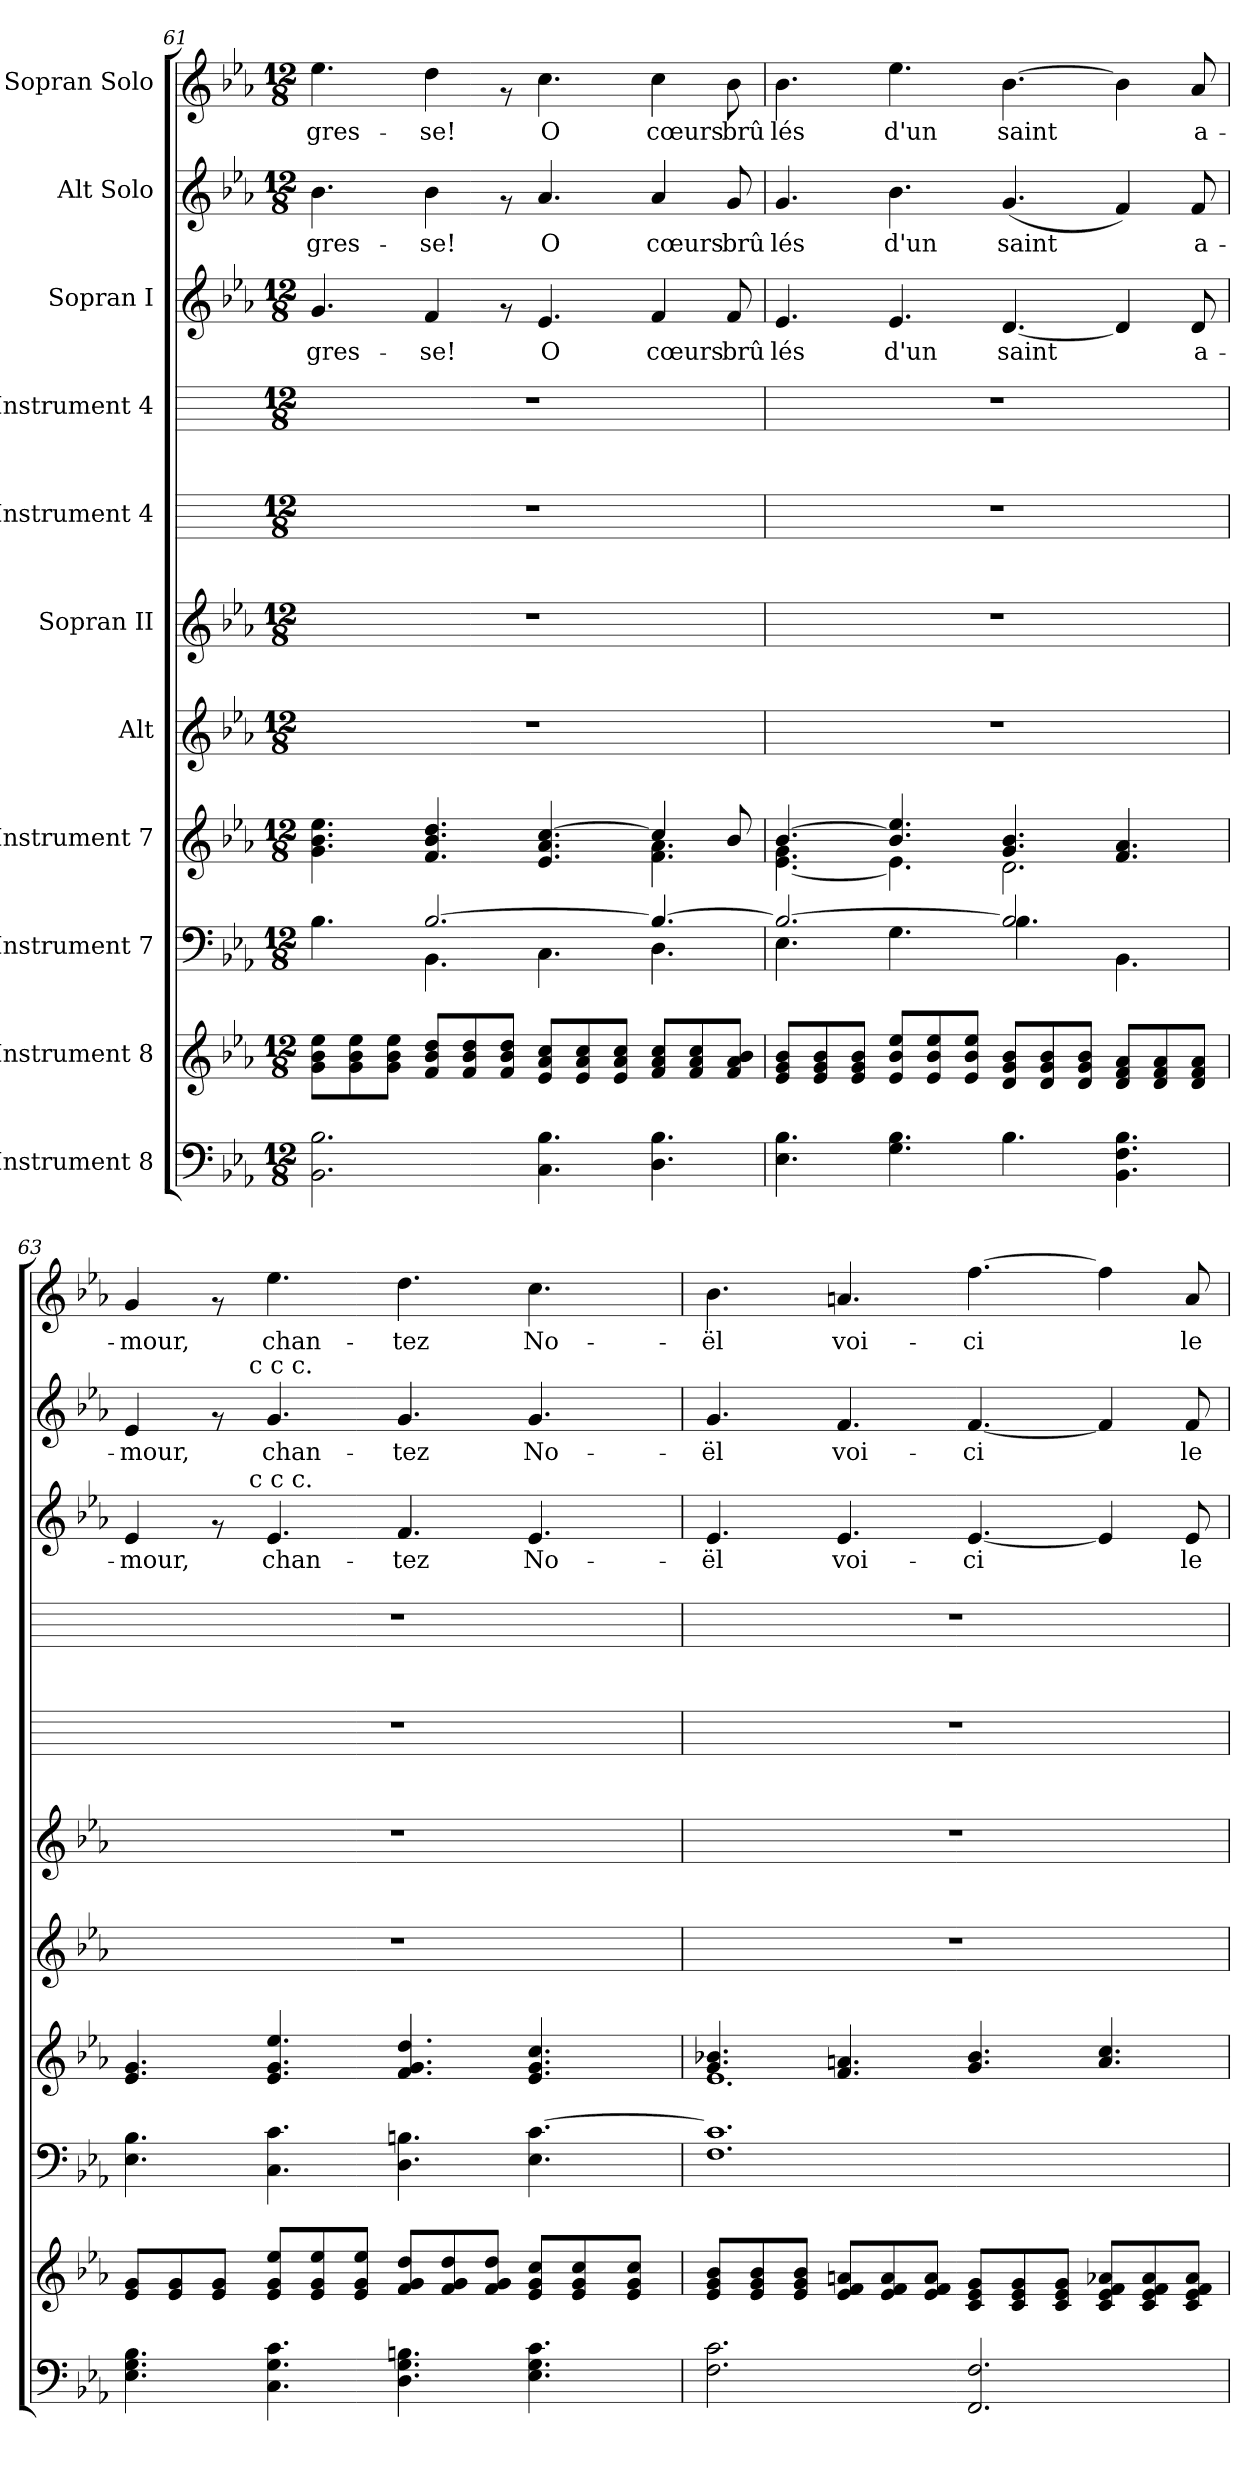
**kern	**kern	**kern	**kern	**kern	**kern	**kern	**kern	**kern	**text	**kern	**text	**kern	**text
*part11	*part10	*part9	*part8	*part7	*part6	*part5	*part4	*part3	*part3	*part2	*part2	*part1	*part1
*staff11	*staff10	*staff9	*staff8	*staff7	*staff6	*staff5	*staff4	*staff3	*staff3	*staff2	*staff2	*staff1	*staff1
*I"Instrument 8	*I"Instrument 8	*I"Instrument 7	*I"Instrument 7	*I"Alt	*I"Sopran II	*I"Instrument 4	*I"Instrument 4	*I"Sopran I	*	*I"Alt Solo	*	*I"Sopran Solo	*
!!LO:PB:g=z
*clefF4	*clefG2	*clefF4	*clefG2	*clefG2	*clefG2	*	*	*clefG2	*	*clefG2	*	*clefG2	*
*k[b-e-a-]	*k[b-e-a-]	*k[b-e-a-]	*k[b-e-a-]	*k[b-e-a-]	*k[b-e-a-]	*k[]	*k[]	*k[b-e-a-]	*	*k[b-e-a-]	*	*k[b-e-a-]	*
*E-:	*E-:	*E-:	*E-:	*E-:	*E-:	*C:	*C:	*E-:	*	*E-:	*	*E-:	*
*M12/8	*M12/8	*M12/8	*M12/8	*M12/8	*M12/8	*M12/8	*M12/8	*M12/8	*	*M12/8	*	*M12/8	*
=61	=61	=61	=61	=61	=61	=61	=61	=61	=61	=61	=61	=61	=61
*	*	*^	*^	*	*	*	*	*	*	*	*	*	*
!	!	!	!	!	!	!	!	!	!	!	!LO:LY:b:cj	!	!LO:LY:b:cj	!	!LO:LY:b:cj
2.B-\ 2.BB-\	8ee-\ 8g\ 8b-\L	4.ryy	4.B-\	4.ryy	4.b-\ 4.g\ 4.ee-\	1.r	1.r	1.r	1.r	4.g/	-gres-	4.b-\	-gres-	4.ee-\	-gres-
.	8ee-\ 8g\ 8b-\	.	.	.	.	.	.	.	.	.	.	.	.	.	.
.	8ee-\ 8g\ 8b-\J	.	.	.	.	.	.	.	.	.	.	.	.	.	.
!	!	!	!	!	!	!	!	!	!	!	!LO:LY:b:cj	!	!LO:LY:b:cj	!	!LO:LY:b:cj
.	8b-/ 8f/ 8dd/L	[>2.B-/	4.BB-\	4.dd/ 4.f/ 4.b-/	2.ryy	.	.	.	.	4f/	-se!	4b-\	-se!	4dd\	-se!
.	8dd/ 8b-/ 8f/	.	.	.	.	.	.	.	.	.	.	.	.	.	.
.	8b-/ 8f/ 8dd/J	.	.	.	.	.	.	.	.	8rf	.	8rf	.	8rf	.
!	!	!	!	!	!	!	!	!	!	!	!LO:LY:b:cj	!	!LO:LY:b:cj	!	!LO:LY:b:cj
4.C\ 4.B-\	8a-/ 8e-/ 8cc/L	.	4.C\	4.a-/ 4.e-/ [>4.cc/	.	.	.	.	.	4.e-/	O	4.a-/	O	4.cc\	O
.	8cc/ 8e-/ 8a-/	.	.	.	.	.	.	.	.	.	.	.	.	.	.
.	8cc/ 8a-/ 8e-/J	.	.	.	.	.	.	.	.	.	.	.	.	.	.
!	!	!	!	!	!	!	!	!	!	!	!LO:LY:b:cj	!	!LO:LY:b:cj	!	!LO:LY:b:cj
4.B-\ 4.D\	8cc/ 8f/ 8a-/L	4.B-/_>	4.D\	4cc/]	4.a-\ 4.f\	.	.	.	.	4f/	cœurs	4a-/	cœurs	4cc\	cœurs
.	8a-/ 8f/ 8cc/	.	.	.	.	.	.	.	.	.	.	.	.	.	.
!	!	!	!	!	!	!	!	!	!	!	!LO:LY:b:cj	!	!LO:LY:b:cj	!	!LO:LY:b:cj
.	8a-/ 8f/ 8b-/J	.	.	8b-/	.	.	.	.	.	8f/	brû	8g/	brû	8b-\	brû
=62	=62	=62	=62	=62	=62	=62	=62	=62	=62	=62	=62	=62	=62	=62	=62
!	!	!	!	!	!	!	!	!	!	!	!LO:LY:b:cj	!	!LO:LY:b:cj	!	!LO:LY:b:cj
4.E-\ 4.B-\	8b-/ 8g/ 8e-/L	2.B-/_>	4.E-\	[>4.b-/	4.g\ [<4.e-\	1.r	1.r	1.r	1.r	4.e-/	lés	4.g/	lés	4.b-\	lés
.	8g/ 8e-/ 8b-/	.	.	.	.	.	.	.	.	.	.	.	.	.	.
.	8b-/ 8g/ 8e-/J	.	.	.	.	.	.	.	.	.	.	.	.	.	.
!	!	!	!	!	!	!	!	!	!	!	!LO:LY:b:cj	!	!LO:LY:b:cj	!	!LO:LY:b:cj
4.G\ 4.B-\	8b-/ 8e-/ 8ee-/L	.	4.G\	4.ee-/ 4.b-/]	4.e-\]	.	.	.	.	4.e-/	d'un	4.b-\	d'un	4.ee-\	d'un
.	8ee-/ 8e-/ 8b-/	.	.	.	.	.	.	.	.	.	.	.	.	.	.
.	8ee-/ 8b-/ 8e-/J	.	.	.	.	.	.	.	.	.	.	.	.	.	.
!	!	!	!	!	!	!	!	!	!	!	!LO:LY:b:cj	!	!LO:LY:b:cj	!	!LO:LY:b:cj
4.B-\	8b-/ 8d/ 8g/L	2B-/]	4.B-\	4.b-/ 4.g/	2.d\	.	.	.	.	[<4.d/	saint	(<4.g/	saint	[>4.b-\	saint
.	8b-/ 8g/ 8d/	.	.	.	.	.	.	.	.	.	.	.	.	.	.
.	8b-/ 8g/ 8d/J	.	.	.	.	.	.	.	.	.	.	.	.	.	.
!	!	!	!	!	!	!	!	!	!	!	!LO:LY:b:cj	!	!LO:LY:b:cj	!	!LO:LY:b:cj
4.B-\ 4.F\ 4.BB-\	8a-/ 8d/ 8f/L	.	4.BB-\	4.a-/ 4.f/	.	.	.	.	.	4d/]	.	4f/)	.	4b-\]	.
.	8f/ 8d/ 8a-/	4ryy	.	.	.	.	.	.	.	.	.	.	.	.	.
!	!	!	!	!	!	!	!	!	!	!	!LO:LY:b:cj	!	!LO:LY:b:cj	!	!LO:LY:b:cj
.	8a-/ 8f/ 8d/J	.	.	.	.	.	.	.	.	8d/	a-	8f/	a-	8a-/	a-
*	*	*v	*v	*	*	*	*	*	*	*	*	*	*	*	*
*	*	*	*v	*v	*	*	*	*	*	*	*	*	*	*
=63	=63	=63	=63	=63	=63	=63	=63	=63	=63	=63	=63	=63	=63
!	!	!	!	!	!	!	!	!	!LO:LY:b:cj	!	!LO:LY:b:cj	!	!LO:LY:b:cj
*	*	*	*	*	*	*	*	*^	*	*^	*	*	*
4.G\ 4.E-\ 4.B-\	8g/ 8e-/L	4.B-\ 4.E-\	4.g/ 4.e-/	1.r	1.r	1.r	1.r	4e-/	4ryy	-mour,	4e-/	4ryy	-mour,	4g/	-mour,
.	8g/ 8e-/	.	.	.	.	.	.	.	.	.	.	.	.	.	.
.	8e-/ 8g/J	.	.	.	.	.	.	8rf	16.ryy	.	8rf	16.ryy	.	8rf	.
!	!	!	!	!	!	!	!	!	!	!	!	!LO:TX:a:t=c c c.	!	!	!
!	!	!	!	!	!	!	!	!	!LO:TX:a:t=c c c.	!	!	!	!	!	!
.	.	.	.	.	.	.	.	.	1ryy	.	.	1ryy	.	.	.
!	!	!	!	!	!	!	!	!	!	!LO:LY:b:cj	!	!	!LO:LY:b:cj	!	!LO:LY:b:cj
4.c\ 4.G\ 4.C\	8ee-/ 8g/ 8e-/L	4.c\ 4.C\	4.ee-/ 4.g/ 4.e-/	.	.	.	.	4.e-/	.	chan-	4.g/	.	chan-	4.ee-\	chan-
.	8ee-/ 8e-/ 8g/	.	.	.	.	.	.	.	.	.	.	.	.	.	.
.	8ee-/ 8g/ 8e-/J	.	.	.	.	.	.	.	.	.	.	.	.	.	.
!	!	!	!	!	!	!	!	!	!	!LO:LY:b:cj	!	!	!LO:LY:b:cj	!	!LO:LY:b:cj
4.G\ 4.D\ 4.Bn\	8dd/ 8f/ 8g/L	4.D\ 4.Bn\	4.dd/ 4.f/ 4.g/	.	.	.	.	4.f/	.	-tez	4.g/	.	-tez	4.dd\	-tez
.	8dd/ 8f/ 8g/	.	.	.	.	.	.	.	.	.	.	.	.	.	.
.	8dd/ 8f/ 8g/J	.	.	.	.	.	.	.	.	.	.	.	.	.	.
!	!	!	!	!	!	!	!	!	!	!LO:LY:b:cj	!	!	!LO:LY:b:cj	!	!LO:LY:b:cj
4.c\ 4.G\ 4.E-\	8cc/ 8e-/ 8g/L	[<4.c\ 4.E-\	4.cc/ 4.g/ 4.e-/	.	.	.	.	4.e-/	.	No-	4.g/	.	No-	4.cc\	No-
.	8g/ 8e-/ 8cc/	.	.	.	.	.	.	.	.	.	.	.	.	.	.
.	.	.	.	.	.	.	.	.	8ryy	.	.	8ryy	.	.	.
.	8g/ 8e-/ 8cc/J	.	.	.	.	.	.	.	.	.	.	.	.	.	.
.	.	.	.	.	.	.	.	.	32ryy	.	.	32ryy	.	.	.
!!LO:PB:g=z
=64	=64	=64	=64	=64	=64	=64	=64	=64	=64	=64	=64	=64	=64	=64	=64
*	*	*	*^	*	*	*	*	*	*	*	*	*	*	*	*
!	!	!	!	!	!	!	!	!	!	!	!LO:LY:b:cj	!	!	!LO:LY:b:cj	!	!LO:LY:b:cj
*	*	*	*	*	*	*	*	*	*v	*v	*	*	*	*	*	*
*	*	*	*	*	*	*	*	*	*	*	*v	*v	*	*	*
2.c\ 2.F\	8b-/ 8e-/ 8g/L	1.c] 1.F	4.g/ 4.b-X/	1.e-	1.r	1.r	1.r	1.r	4.e-/	-ël	4.g/	-ël	4.b-\	-ël
.	8b-/ 8e-/ 8g/	.	.	.	.	.	.	.	.	.	.	.	.	.
.	8g/ 8e-/ 8b-/J	.	.	.	.	.	.	.	.	.	.	.	.	.
!	!	!	!	!	!	!	!	!	!	!LO:LY:b:cj	!	!LO:LY:b:cj	!	!LO:LY:b:cj
.	8an/ 8e-/ 8f/L	.	4.an/ 4.f/	.	.	.	.	.	4.e-/	voi-	4.f/	voi-	4.an/	voi-
.	8a/ 8e-/ 8f/	.	.	.	.	.	.	.	.	.	.	.	.	.
.	8a/ 8e-/ 8f/J	.	.	.	.	.	.	.	.	.	.	.	.	.
!	!	!	!	!	!	!	!	!	!	!LO:LY:b:cj	!	!LO:LY:b:cj	!	!LO:LY:b:cj
2.FF/ 2.F/	8g/ 8e-/ 8c/L	.	4.b-/ 4.g/	.	.	.	.	.	[<4.e-/	-ci	[<4.f/	-ci	[>4.ff\	-ci
.	8e-/ 8c/ 8g/	.	.	.	.	.	.	.	.	.	.	.	.	.
.	8e-/ 8c/ 8g/J	.	.	.	.	.	.	.	.	.	.	.	.	.
!	!	!	!	!	!	!	!	!	!	!LO:LY:b:cj	!	!LO:LY:b:cj	!	!LO:LY:b:cj
.	8a-X/ 8e-/ 8c/ 8f/L	.	4.a/ 4.cc/	.	.	.	.	.	4e-/]	.	4f/]	.	4ff\]	.
.	8a-/ 8e-/ 8c/ 8f/	.	.	.	.	.	.	.	.	.	.	.	.	.
!	!	!	!	!	!	!	!	!	!	!LO:LY:b:cj	!	!LO:LY:b:cj	!	!LO:LY:b:cj
.	8a-/ 8e-/ 8c/ 8f/J	.	.	.	.	.	.	.	8e-/	le	8f/	le	8a/	le
*	*	*	*v	*v	*	*	*	*	*	*	*	*	*	*
=	=	=	=	=	=	=	=	=	=	=	=	=	=
*-	*-	*-	*-	*-	*-	*-	*-	*-	*-	*-	*-	*-	*-
